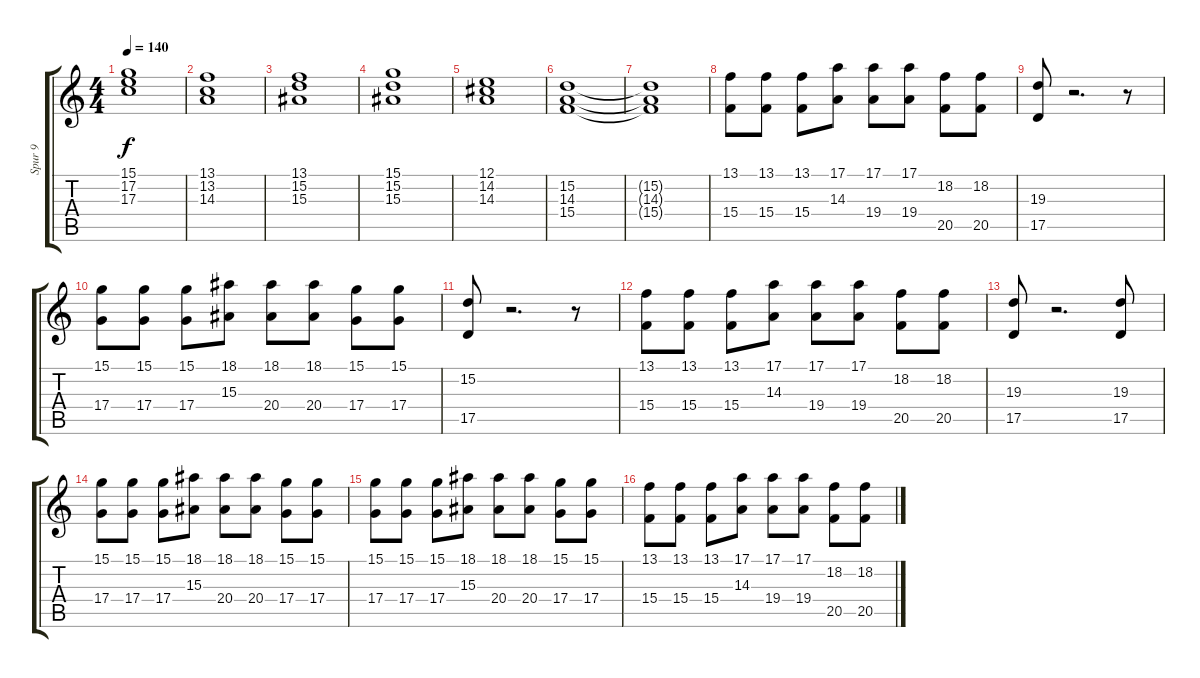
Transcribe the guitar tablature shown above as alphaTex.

\track ("Spur 9" "Spur 9") {instrument stringensemble2}
\staff {score tabs}
\tuning (E4 B3 G3 D3 A2 E2) {hide}
\ts (4 4)
\tempo 140
\clef g2
\ks c
(15.1 17.2 17.3).1{dy f} |
(13.1 13.2 14.3).1 |
(13.1 15.2 15.3).1 |
(15.1 15.2 15.3).1 |
(12.1 14.2 14.3).1 |
(15.2 14.3 15.4).1 |
(15.2{t} 14.3{t} 15.4{t}).1 |
(13.1 15.4).8 (13.1 15.4).8 (13.1 15.4).8 (17.1 14.3).8 (17.1 19.4).8 (17.1 19.4).8 (18.2 20.5).8 (18.2 20.5).8 |
(19.3 17.5).8 r.2{d} r.8 |
(15.1 17.4).8 (15.1 17.4).8 (15.1 17.4).8 (18.1 15.3).8 (18.1 20.4).8 (18.1 20.4).8 (15.1 17.4).8 (15.1 17.4).8 |
(15.2 17.5).8 r.2{d} r.8 |
(13.1 15.4).8 (13.1 15.4).8 (13.1 15.4).8 (17.1 14.3).8 (17.1 19.4).8 (17.1 19.4).8 (18.2 20.5).8 (18.2 20.5).8 |
(19.3 17.5).8 r.2{d} (19.3 17.5).8 |
(15.1 17.4).8 (15.1 17.4).8 (15.1 17.4).8 (18.1 15.3).8 (18.1 20.4).8 (18.1 20.4).8 (15.1 17.4).8 (15.1 17.4).8 |
(15.1 17.4).8 (15.1 17.4).8 (15.1 17.4).8 (18.1 15.3).8 (18.1 20.4).8 (18.1 20.4).8 (15.1 17.4).8 (15.1 17.4).8 |
(13.1 15.4).8 (13.1 15.4).8 (13.1 15.4).8 (17.1 14.3).8 (17.1 19.4).8 (17.1 19.4).8 (18.2 20.5).8 (18.2 20.5).8
